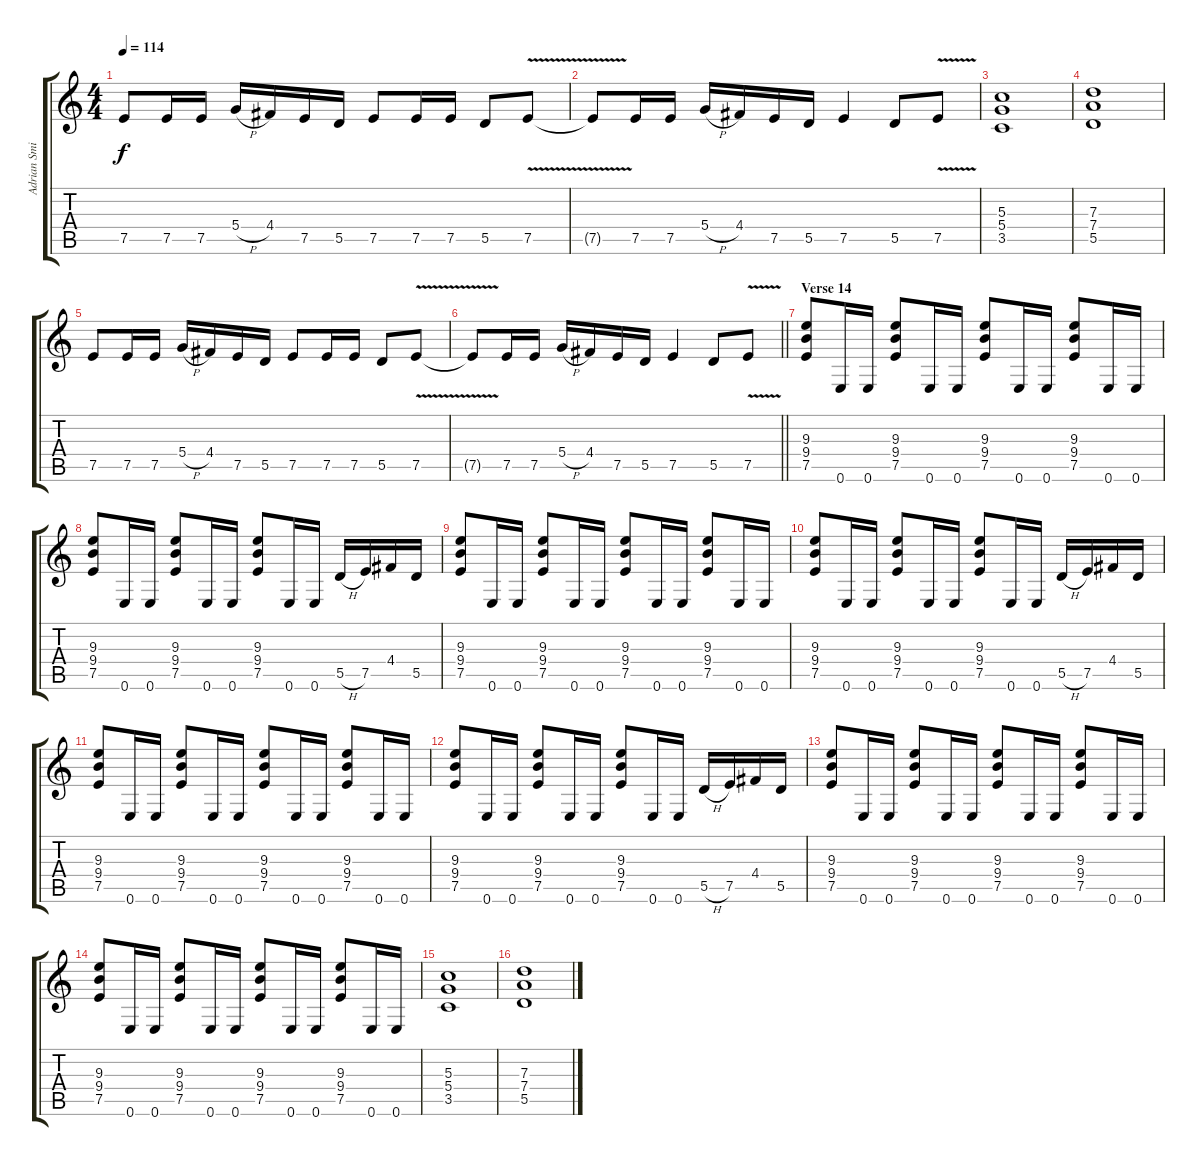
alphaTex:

\track ("Adrian Smith" "Adrian Smi") {instrument distortionguitar}
\staff {score tabs}
\tuning (E4 B3 G3 D3 A2 E2) {hide}
\ts (4 4)
\tempo 114
\clef g2
\ks c
7.5.8{dy f} 7.5.16 7.5.16 5.4{h}.16 4.4.16 7.5.16 5.5.16 7.5.8 7.5.16 7.5.16 5.5.8 7.5{v}.8 |
7.5{t}.8 7.5.16 7.5.16 5.4{h}.16 4.4.16 7.5.16 5.5.16 7.5.4 5.5.8 7.5{v}.8 |
(5.3 5.4 3.5).1 |
(7.3 7.4 5.5).1 |
7.5.8 7.5.16 7.5.16 5.4{h}.16 4.4.16 7.5.16 5.5.16 7.5.8 7.5.16 7.5.16 5.5.8 7.5{v}.8 |
\barLineRight lightlight
7.5{t}.8 7.5.16 7.5.16 5.4{h}.16 4.4.16 7.5.16 5.5.16 7.5.4 5.5.8 7.5{v}.8 |
\section ("" "Verse 14")
(9.3 9.4 7.5).8 0.6.16 0.6.16 (9.3 9.4 7.5).8 0.6.16 0.6.16 (9.3 9.4 7.5).8 0.6.16 0.6.16 (9.3 9.4 7.5).8 0.6.16 0.6.16 |
(9.3 9.4 7.5).8 0.6.16 0.6.16 (9.3 9.4 7.5).8 0.6.16 0.6.16 (9.3 9.4 7.5).8 0.6.16 0.6.16 5.5{h}.16 7.5.16 4.4.16 5.5.16 |
(9.3 9.4 7.5).8 0.6.16 0.6.16 (9.3 9.4 7.5).8 0.6.16 0.6.16 (9.3 9.4 7.5).8 0.6.16 0.6.16 (9.3 9.4 7.5).8 0.6.16 0.6.16 |
(9.3 9.4 7.5).8 0.6.16 0.6.16 (9.3 9.4 7.5).8 0.6.16 0.6.16 (9.3 9.4 7.5).8 0.6.16 0.6.16 5.5{h}.16 7.5.16 4.4.16 5.5.16 |
(9.3 9.4 7.5).8 0.6.16 0.6.16 (9.3 9.4 7.5).8 0.6.16 0.6.16 (9.3 9.4 7.5).8 0.6.16 0.6.16 (9.3 9.4 7.5).8 0.6.16 0.6.16 |
(9.3 9.4 7.5).8 0.6.16 0.6.16 (9.3 9.4 7.5).8 0.6.16 0.6.16 (9.3 9.4 7.5).8 0.6.16 0.6.16 5.5{h}.16 7.5.16 4.4.16 5.5.16 |
(9.3 9.4 7.5).8 0.6.16 0.6.16 (9.3 9.4 7.5).8 0.6.16 0.6.16 (9.3 9.4 7.5).8 0.6.16 0.6.16 (9.3 9.4 7.5).8 0.6.16 0.6.16 |
(9.3 9.4 7.5).8 0.6.16 0.6.16 (9.3 9.4 7.5).8 0.6.16 0.6.16 (9.3 9.4 7.5).8 0.6.16 0.6.16 (9.3 9.4 7.5).8 0.6.16 0.6.16 |
(5.3 5.4 3.5).1 |
(7.3 7.4 5.5).1
